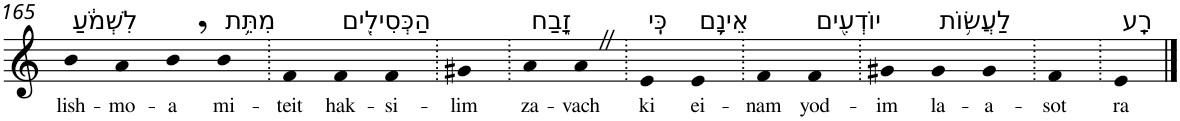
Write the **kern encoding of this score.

**kern	**text
*part1	*part1
*staff1	*staff1
*I"Piano	*
*I'Pno	*
!!LO:PB:g=z
*clefG2	*
*k[]	*
=165	=165
!LO:TX:a:t=לִשְׁמֹ֔עַ	!
!	!LO:LY:b
4b	lish-
!	!LO:LY:b
4a	-mo-
!	!LO:LY:b
4b,	-a
!LO:TX:a:t=מִתֵּ֥ת	!
!	!LO:LY:b
4b	mi-
=166.	=166.
!	!LO:LY:b
4f	-teit
!LO:TX:a:t=הַכְּסִילִ֖ים	!
!	!LO:LY:b
4f	hak-
!	!LO:LY:b
4f	-si-
=167.	=167.
!	!LO:LY:b
4g#X	-lim
=168.	=168.
!LO:TX:a:t=זָ֑בַח	!
!	!LO:LY:b
4a	za-
!	!LO:LY:b
4aZ	-vach
=169.	=169.
!LO:TX:a:t=כִּֽי	!
!	!LO:LY:b
4e	ki
!LO:TX:a:t=אֵינָ֥ם	!
!	!LO:LY:b
4e	ei-
=170.	=170.
!	!LO:LY:b
4f	-nam
!LO:TX:a:t=יוֹדְעִ֖ים	!
!	!LO:LY:b
4f	yod-
=171.	=171.
!	!LO:LY:b
4g#X	-im
!LO:TX:a:t=לַעֲשׂ֥וֹת	!
!	!LO:LY:b
4g#	la-
!	!LO:LY:b
4g#	-a-
=172.	=172.
!	!LO:LY:b
4f	-sot
=173.	=173.
!LO:TX:a:t=רָֽע	!
!	!LO:LY:b
4e	ra
==	==
*-	*-
